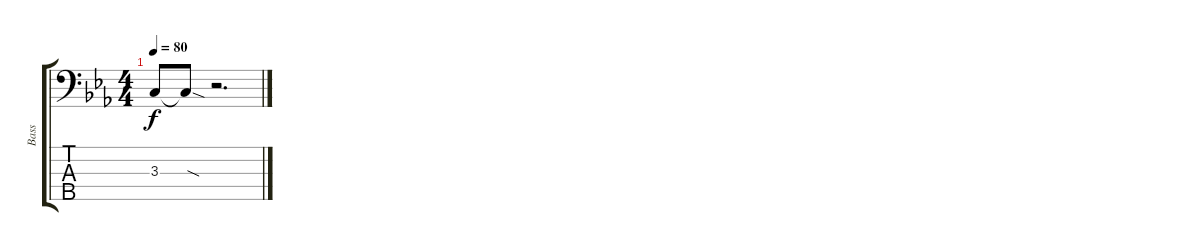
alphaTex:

\track ("Bass" "Bass") {instrument electricbassfinger}
\staff {score tabs}
\tuning (G2 D2 A1 E1 B0) {hide}
\ts (4 4)
\tempo 80
\clef f4
\ks cminor
3.3.8{dy f} 3.3{sod t}.8 r.2{d}
